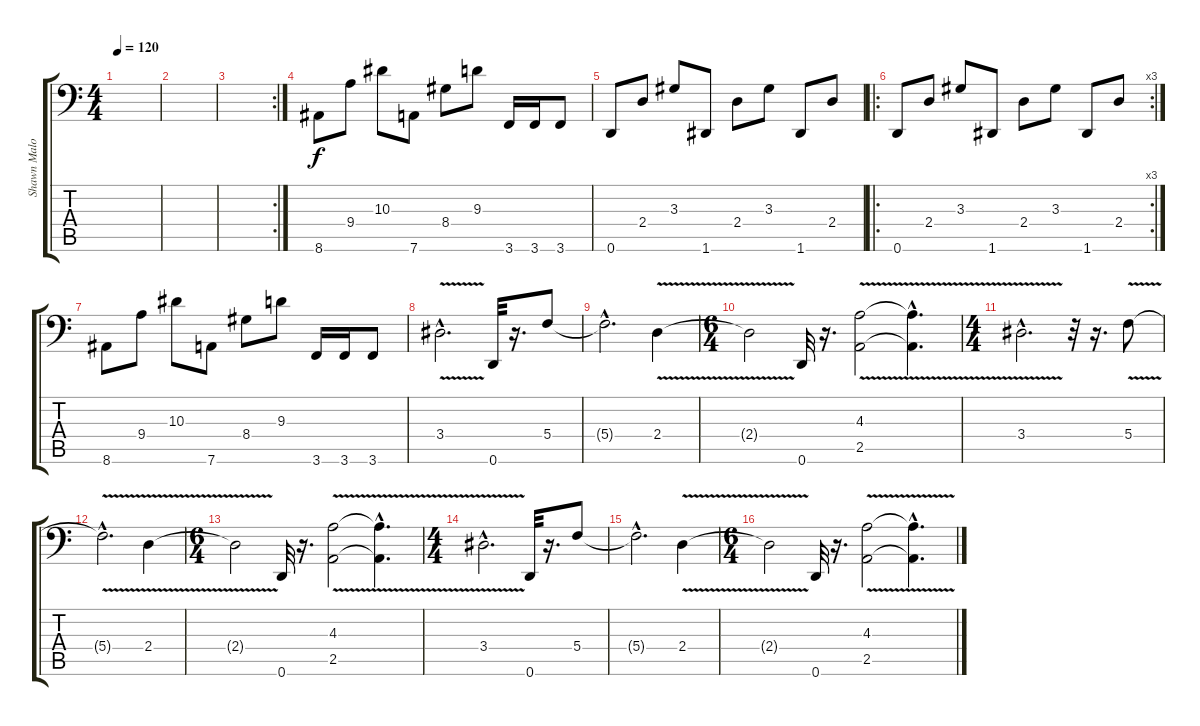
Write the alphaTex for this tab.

\track ("Shawn Malone" "Shawn Malo") {instrument fretlessbass}
\staff {score tabs}
\tuning (D3 A2 F2 C2 G1 D1) {hide}
\ts (4 4)
\tempo 120
\clef f4
\ks c
|
|
\rc 2
|
8.6.8 9.4.8 10.3.8 7.6.8 8.4.8 9.3.8 3.6.16 3.6.16 3.6.8 |
0.6.8 2.4.8 3.3.8 1.6.8 2.4.8 3.3.8 1.6.8 2.4.8 |
\ro
\rc 3
0.6.8 2.4.8 3.3.8 1.6.8 2.4.8 3.3.8 1.6.8 2.4.8 |
8.6.8 9.4.8 10.3.8 7.6.8 8.4.8 9.3.8 3.6.16 3.6.16 3.6.8 |
3.4{v hac}.2{d} 0.6.32 r.16{d} 5.4.8 |
5.4{hac t}.2{d} 2.4{v}.4 |
\ts (6 4)
2.4{t}.2 0.6.32 r.16{d} (4.3 2.5{v}).2 (4.3{hac t} 2.5{hac t}).4{d} |
\ts (4 4)
3.4{v hac}.2{d} r.32 r.16{d} 5.4{v}.8 |
5.4{hac t}.2{d} 2.4{v}.4 |
\ts (6 4)
2.4{t}.2 0.6.32 r.16{d} (4.3 2.5{v}).2 (4.3{hac t} 2.5{hac t}).4{d} |
\ts (4 4)
3.4{v hac}.2{d} 0.6.32 r.16{d} 5.4.8 |
5.4{hac t}.2{d} 2.4{v}.4 |
\ts (6 4)
2.4{t}.2 0.6.32 r.16{d} (4.3 2.5{v}).2 (4.3{hac t} 2.5{hac t}).4{d}
